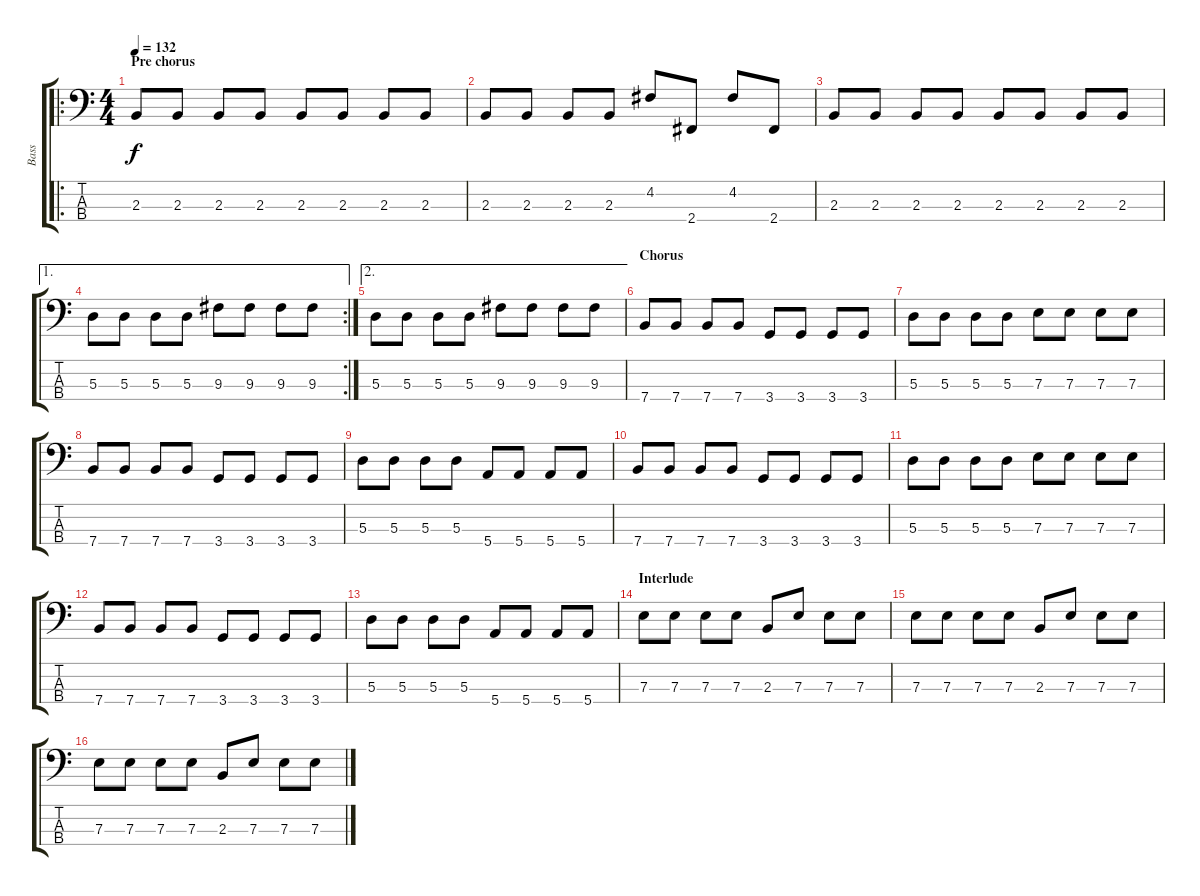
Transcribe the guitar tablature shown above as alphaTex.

\track ("Bass" "Bass") {instrument electricbasspick}
\staff {score tabs}
\tuning (G2 D2 A1 E1) {hide}
\ro
\ts (4 4)
\section ("" "Pre chorus")
\tempo 132
\clef f4
\ks c
2.3.8{dy f} 2.3.8 2.3.8 2.3.8 2.3.8 2.3.8 2.3.8 2.3.8 |
2.3.8 2.3.8 2.3.8 2.3.8 4.2.8 2.4.8 4.2.8 2.4.8 |
2.3.8 2.3.8 2.3.8 2.3.8 2.3.8 2.3.8 2.3.8 2.3.8 |
\ae 1
\rc 2
5.3.8 5.3.8 5.3.8 5.3.8 9.3.8 9.3.8 9.3.8 9.3.8 |
\ae 2
5.3.8 5.3.8 5.3.8 5.3.8 9.3.8 9.3.8 9.3.8 9.3.8 |
\section ("" "Chorus")
7.4.8 7.4.8 7.4.8 7.4.8 3.4.8 3.4.8 3.4.8 3.4.8 |
5.3.8 5.3.8 5.3.8 5.3.8 7.3.8 7.3.8 7.3.8 7.3.8 |
7.4.8 7.4.8 7.4.8 7.4.8 3.4.8 3.4.8 3.4.8 3.4.8 |
5.3.8 5.3.8 5.3.8 5.3.8 5.4.8 5.4.8 5.4.8 5.4.8 |
7.4.8 7.4.8 7.4.8 7.4.8 3.4.8 3.4.8 3.4.8 3.4.8 |
5.3.8 5.3.8 5.3.8 5.3.8 7.3.8 7.3.8 7.3.8 7.3.8 |
7.4.8 7.4.8 7.4.8 7.4.8 3.4.8 3.4.8 3.4.8 3.4.8 |
5.3.8 5.3.8 5.3.8 5.3.8 5.4.8 5.4.8 5.4.8 5.4.8 |
\section ("" "Interlude")
7.3.8 7.3.8 7.3.8 7.3.8 2.3.8 7.3.8 7.3.8 7.3.8 |
7.3.8 7.3.8 7.3.8 7.3.8 2.3.8 7.3.8 7.3.8 7.3.8 |
7.3.8 7.3.8 7.3.8 7.3.8 2.3.8 7.3.8 7.3.8 7.3.8
